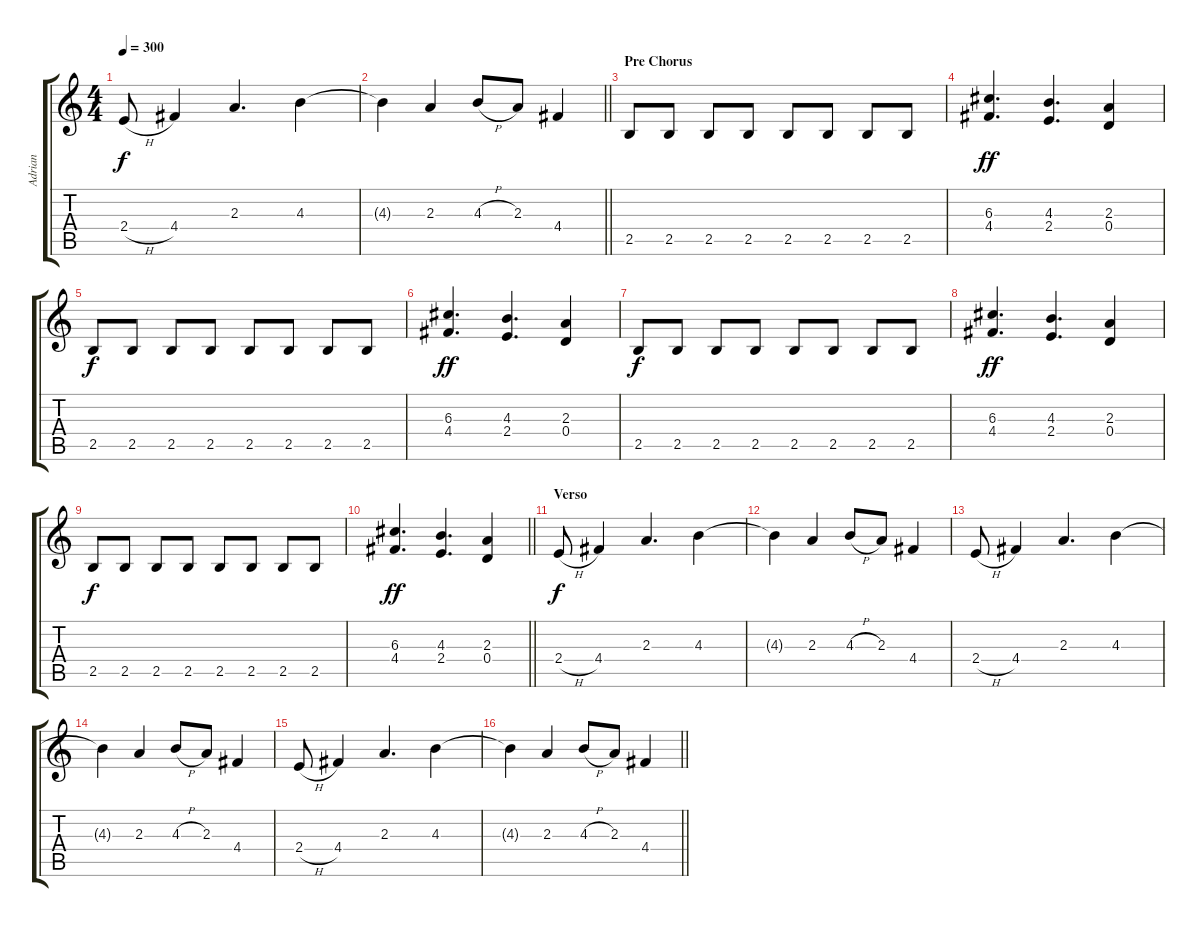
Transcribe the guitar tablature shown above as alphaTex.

\track ("Adrian" "Adrian") {instrument distortionguitar}
\staff {score tabs}
\tuning (E4 B3 G3 D3 A2 E2) {hide}
\ts (4 4)
\tempo 300
\clef g2
\ks c
2.4{h}.8{dy f} 4.4.4 2.3.4{d} 4.3.4 |
\barLineRight lightlight
4.3{t}.4 2.3.4 4.3{h}.8 2.3.8 4.4.4 |
\section ("" "Pre Chorus")
2.5.8 2.5.8 2.5.8 2.5.8 2.5.8 2.5.8 2.5.8 2.5.8 |
(6.3 4.4).4{d dy ff} (4.3 2.4).4{d} (2.3 0.4).4 |
2.5.8{dy f} 2.5.8 2.5.8 2.5.8 2.5.8 2.5.8 2.5.8 2.5.8 |
(6.3 4.4).4{d dy ff} (4.3 2.4).4{d} (2.3 0.4).4 |
2.5.8{dy f} 2.5.8 2.5.8 2.5.8 2.5.8 2.5.8 2.5.8 2.5.8 |
(6.3 4.4).4{d dy ff} (4.3 2.4).4{d} (2.3 0.4).4 |
2.5.8{dy f} 2.5.8 2.5.8 2.5.8 2.5.8 2.5.8 2.5.8 2.5.8 |
\barLineRight lightlight
(6.3 4.4).4{d dy ff} (4.3 2.4).4{d} (2.3 0.4).4 |
\section ("" "Verso")
2.4{h}.8{dy f} 4.4.4 2.3.4{d} 4.3.4 |
4.3{t}.4 2.3.4 4.3{h}.8 2.3.8 4.4.4 |
2.4{h}.8 4.4.4 2.3.4{d} 4.3.4 |
4.3{t}.4 2.3.4 4.3{h}.8 2.3.8 4.4.4 |
2.4{h}.8 4.4.4 2.3.4{d} 4.3.4 |
\barLineRight lightlight
4.3{t}.4 2.3.4 4.3{h}.8 2.3.8 4.4.4
